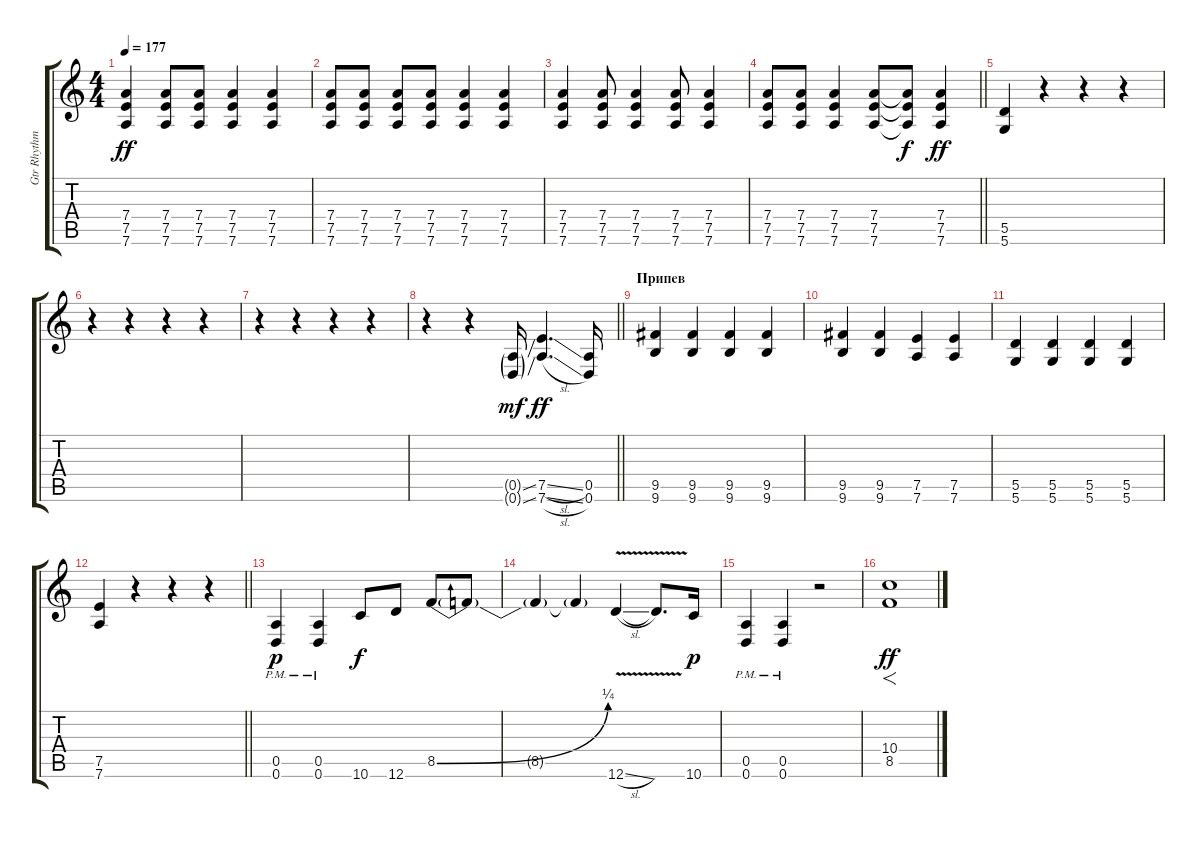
\track ("Gtr Rhythm" "Gtr Rhythm") {instrument overdrivenguitar}
\staff {score tabs}
\tuning (E4 B3 G3 D3 A2 D2) {hide}
\ts (4 4)
\tempo 177
\clef g2
\ks c
(7.4 7.5 7.6).4{dy ff} (7.4 7.5 7.6).8 (7.4 7.5 7.6).8 (7.4 7.5 7.6).4 (7.4 7.5 7.6).4 |
(7.4 7.5 7.6).8 (7.4 7.5 7.6).8 (7.4 7.5 7.6).8 (7.4 7.5 7.6).8 (7.4 7.5 7.6).4 (7.4 7.5 7.6).4 |
(7.4 7.5 7.6).4 (7.4 7.5 7.6).8 (7.4 7.5 7.6).4 (7.4 7.5 7.6).8 (7.4 7.5 7.6).4 |
\barLineRight lightlight
(7.4 7.5 7.6).8 (7.4 7.5 7.6).8 (7.4 7.5 7.6).4 (7.4 7.5 7.6).8 (7.4{t} 7.5{t} 7.6{t}).8{dy f} (7.4 7.5 7.6).4{dy ff} |
(5.5 5.6).4 r.4 r.4 r.4 |
r.4 r.4 r.4 r.4 |
r.4 r.4 r.4 r.4 |
\barLineRight lightlight
r.4 r.4 (0.5{ss g} 0.6{ss g}).16{dy mf} (7.5{sl} 7.6{sl}).4{d dy ff} (0.5 0.6).16 |
\section ("" "Припев")
(9.5 9.6).4 (9.5 9.6).4 (9.5 9.6).4 (9.5 9.6).4 |
(9.5 9.6).4 (9.5 9.6).4 (7.5 7.6).4 (7.5 7.6).4 |
(5.5 5.6).4 (5.5 5.6).4 (5.5 5.6).4 (5.5 5.6).4 |
\barLineRight lightlight
(7.5 7.6).4 r.4 r.4 r.4 |
\section ("" "")
(0.5{pm} 0.6{pm}).4{dy p} (0.5{pm} 0.6{pm}).4 10.6.8{dy f} 12.6.8 8.5{be (bend 0 0 60 1)}.8 8.5{t}.8 |
8.5{t}.4 8.5{t}.4 12.6{v sl}.4 12.6{t}.8{d} 10.6.16{dy p} |
(0.5{pm} 0.6{pm}).4 (0.5{pm} 0.6{pm}).4 r.2 |
(10.4 8.5).1{f dy ff}
